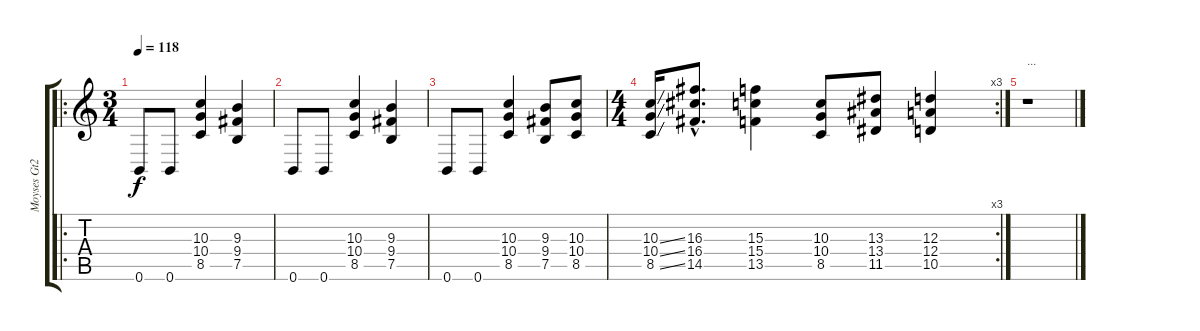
\track ("Moyses Gt2" "Moyses Gt2") {instrument distortionguitar}
\staff {score tabs}
\tuning (B3 Gb3 D3 A2 E2 B1) {hide}
\ro
\ts (3 4)
\tempo 118
\clef g2
\ks c
0.6.8{dy f} 0.6.8 (10.3 10.4 8.5).4 (9.3 9.4 7.5).4 |
0.6.8 0.6.8 (10.3 10.4 8.5).4 (9.3 9.4 7.5).4 |
0.6.8 0.6.8 (10.3 10.4 8.5).4 (9.3 9.4 7.5).8 (10.3 10.4 8.5).8 |
\rc 3
\ts (4 4)
(10.3{ss} 10.4{ss} 8.5{ss}).16 (16.3{hac} 16.4{hac} 14.5{hac}).8{d} (15.3 15.4 13.5).4 (10.3 10.4 8.5).8 (13.3 13.4 11.5).8 (12.3 12.4 10.5).4 |
r.1{txt "..."}
